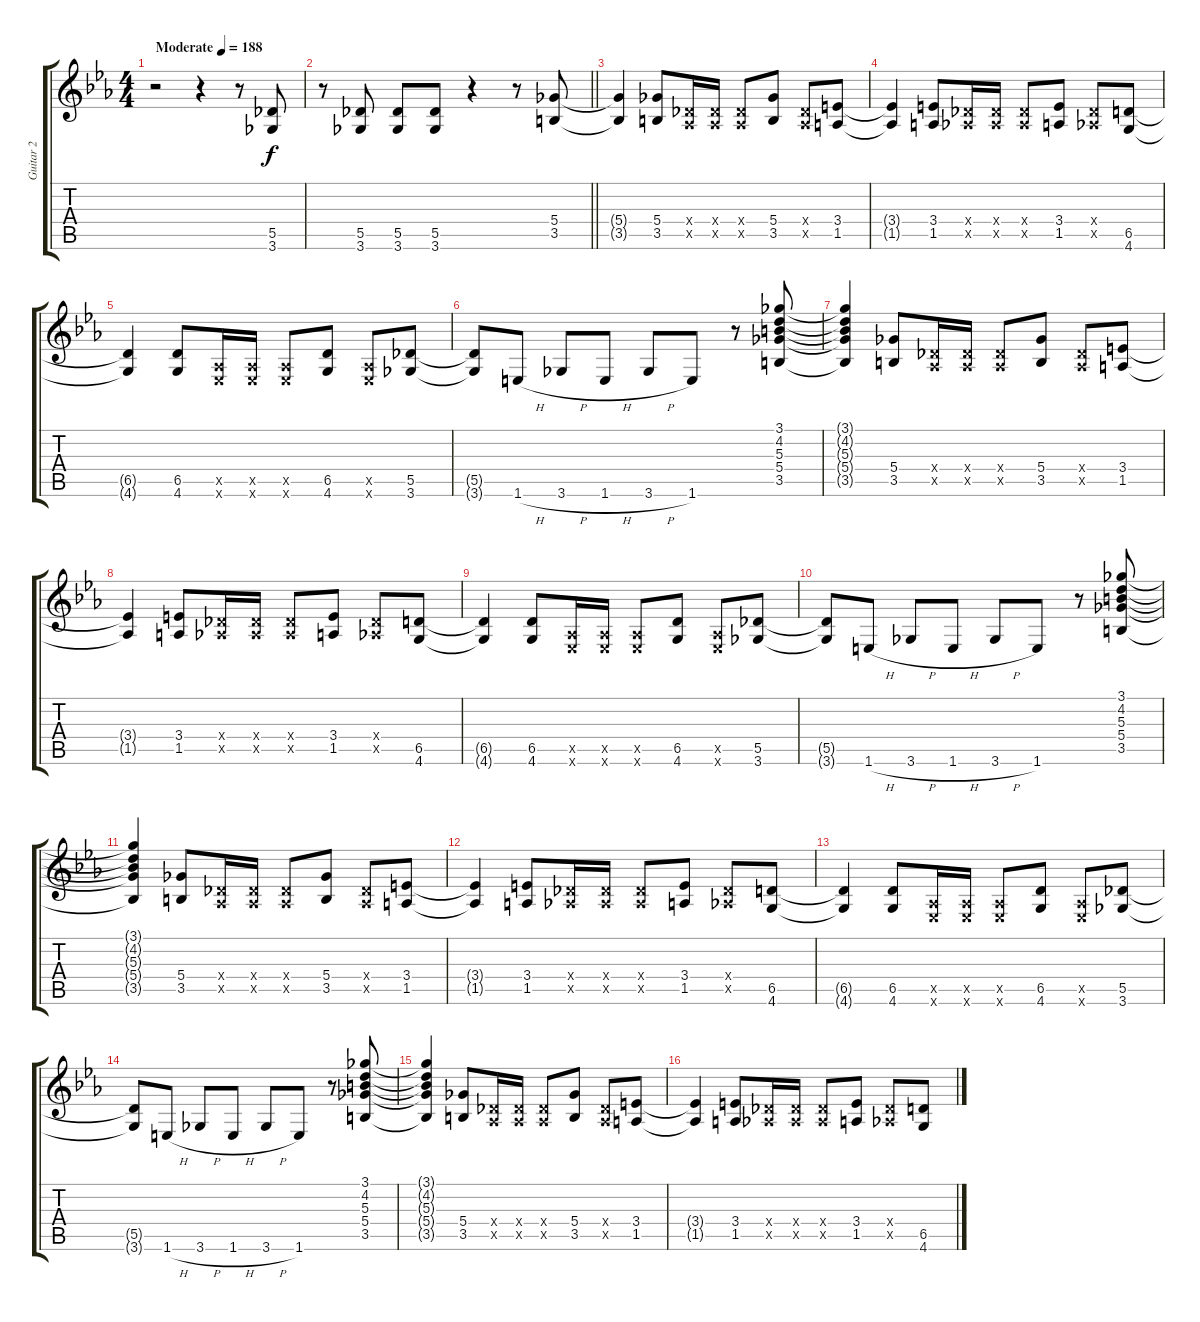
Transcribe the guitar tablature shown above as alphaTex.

\track ("Guitar 2" "Guitar 2") {instrument overdrivenguitar}
\staff {score tabs}
\tuning (Eb4 Bb3 Gb3 Db3 Ab2 Eb2) {hide}
\ts (4 4)
\tempo (188 "Moderate")
\clef g2
\ks eb
r.2{dy f instrument overdrivenguitar} r.4 r.8 (5.5 3.6).8 |
\barLineRight lightlight
r.8 (5.5 3.6).8 (5.5 3.6).8 (5.5 3.6).8 r.4 r.8 (5.4 3.5).8 |
(5.4{t} 3.5{t}).4 (5.4 3.5).8 (0.4{x} 0.5{x}).16 (0.4{x} 0.5{x}).16 (0.4{x} 0.5{x}).8 (5.4 3.5).8 (0.4{x} 0.5{x}).8 (3.4 1.5).8 |
(3.4{t} 1.5{t}).4 (3.4 1.5).8 (0.4{x} 0.5{x}).16 (0.4{x} 0.5{x}).16 (0.4{x} 0.5{x}).8 (3.4 1.5).8 (0.4{x} 0.5{x}).8 (6.5 4.6).8 |
(6.5{t} 4.6{t}).4 (6.5 4.6).8 (0.5{x} 0.6{x}).16 (0.5{x} 0.6{x}).16 (0.5{x} 0.6{x}).8 (6.5 4.6).8 (0.5{x} 0.6{x}).8 (5.5 3.6).8 |
(5.5{t} 3.6{t}).8 1.6{h}.8 3.6{h}.8 1.6{h}.8 3.6{h}.8 1.6.8 r.8 (3.1 4.2 5.3 5.4 3.5).8 |
(3.1{t} 4.2{t} 5.3{t} 5.4{t} 3.5{t}).4 (5.4 3.5).8 (0.4{x} 0.5{x}).16 (0.4{x} 0.5{x}).16 (0.4{x} 0.5{x}).8 (5.4 3.5).8 (0.4{x} 0.5{x}).8 (3.4 1.5).8 |
(3.4{t} 1.5{t}).4 (3.4 1.5).8 (0.4{x} 0.5{x}).16 (0.4{x} 0.5{x}).16 (0.4{x} 0.5{x}).8 (3.4 1.5).8 (0.4{x} 0.5{x}).8 (6.5 4.6).8 |
(6.5{t} 4.6{t}).4 (6.5 4.6).8 (0.5{x} 0.6{x}).16 (0.5{x} 0.6{x}).16 (0.5{x} 0.6{x}).8 (6.5 4.6).8 (0.5{x} 0.6{x}).8 (5.5 3.6).8 |
(5.5{t} 3.6{t}).8 1.6{h}.8 3.6{h}.8 1.6{h}.8 3.6{h}.8 1.6.8 r.8 (3.1 4.2 5.3 5.4 3.5).8 |
(3.1{t} 4.2{t} 5.3{t} 5.4{t} 3.5{t}).4 (5.4 3.5).8 (0.4{x} 0.5{x}).16 (0.4{x} 0.5{x}).16 (0.4{x} 0.5{x}).8 (5.4 3.5).8 (0.4{x} 0.5{x}).8 (3.4 1.5).8 |
(3.4{t} 1.5{t}).4 (3.4 1.5).8 (0.4{x} 0.5{x}).16 (0.4{x} 0.5{x}).16 (0.4{x} 0.5{x}).8 (3.4 1.5).8 (0.4{x} 0.5{x}).8 (6.5 4.6).8 |
(6.5{t} 4.6{t}).4 (6.5 4.6).8 (0.5{x} 0.6{x}).16 (0.5{x} 0.6{x}).16 (0.5{x} 0.6{x}).8 (6.5 4.6).8 (0.5{x} 0.6{x}).8 (5.5 3.6).8 |
(5.5{t} 3.6{t}).8 1.6{h}.8 3.6{h}.8 1.6{h}.8 3.6{h}.8 1.6.8 r.8 (3.1 4.2 5.3 5.4 3.5).8 |
(3.1{t} 4.2{t} 5.3{t} 5.4{t} 3.5{t}).4 (5.4 3.5).8 (0.4{x} 0.5{x}).16 (0.4{x} 0.5{x}).16 (0.4{x} 0.5{x}).8 (5.4 3.5).8 (0.4{x} 0.5{x}).8 (3.4 1.5).8 |
(3.4{t} 1.5{t}).4 (3.4 1.5).8 (0.4{x} 0.5{x}).16 (0.4{x} 0.5{x}).16 (0.4{x} 0.5{x}).8 (3.4 1.5).8 (0.4{x} 0.5{x}).8 (6.5 4.6).8
